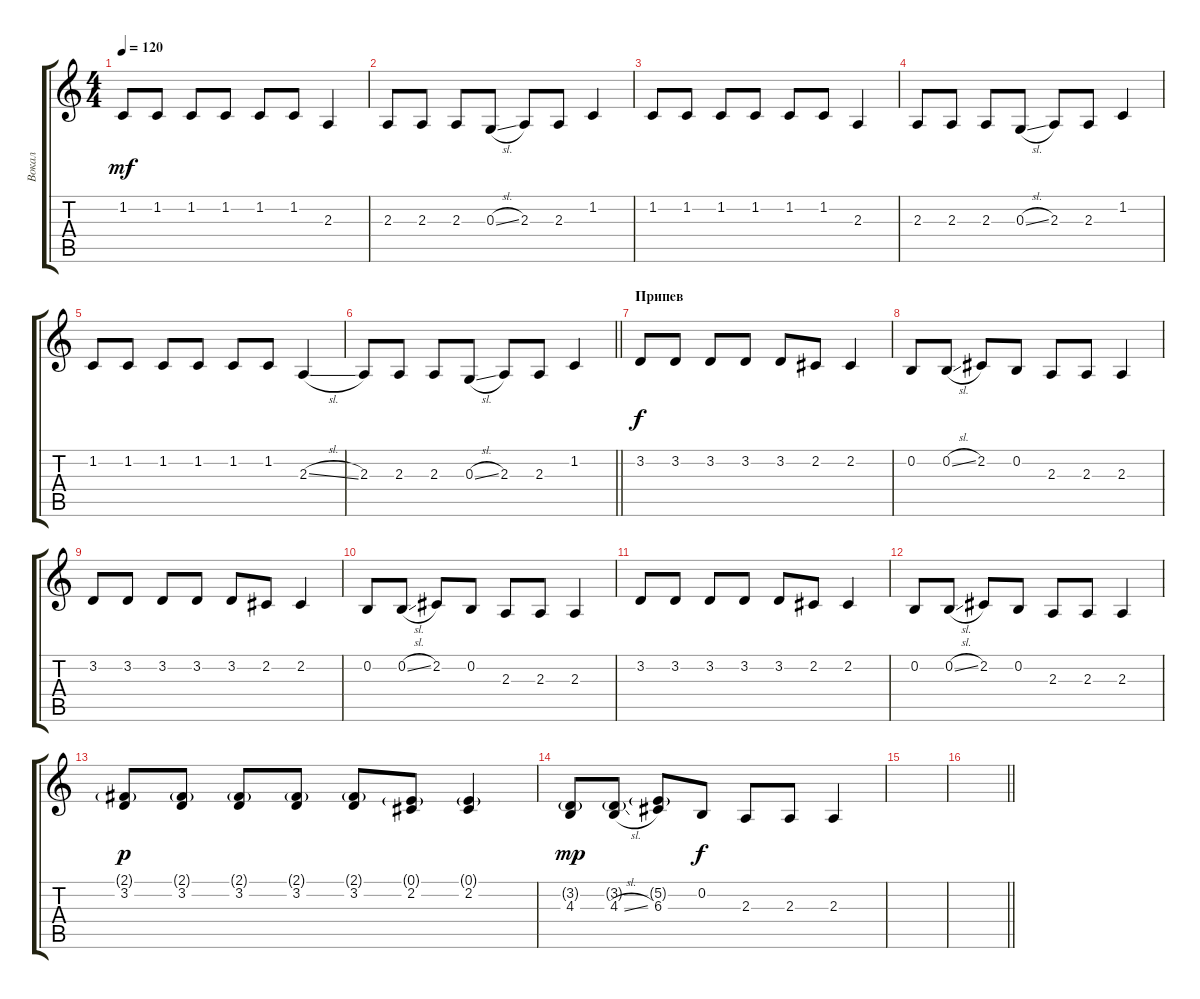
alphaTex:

\track ("Вокал" "Вокал") {instrument altosax}
\staff {score tabs}
\tuning (E4 B3 G3 D3 A2 E2) {hide}
\ts (4 4)
\tempo 120
\clef g2
\ks c
1.2.8{dy mf} 1.2.8 1.2.8 1.2.8 1.2.8 1.2.8 2.3.4 |
2.3.8 2.3.8 2.3.8 0.3{sl}.8 2.3.8 2.3.8 1.2.4 |
1.2.8 1.2.8 1.2.8 1.2.8 1.2.8 1.2.8 2.3.4 |
2.3.8 2.3.8 2.3.8 0.3{sl}.8 2.3.8 2.3.8 1.2.4 |
1.2.8 1.2.8 1.2.8 1.2.8 1.2.8 1.2.8 2.3{sl}.4 |
\barLineRight lightlight
2.3.8 2.3.8 2.3.8 0.3{sl}.8 2.3.8 2.3.8 1.2.4 |
\section ("" "Припев")
3.2.8{dy f} 3.2.8 3.2.8 3.2.8 3.2.8 2.2.8 2.2.4 |
0.2.8 0.2{sl}.8 2.2.8 0.2.8 2.3.8 2.3.8 2.3.4 |
3.2.8 3.2.8 3.2.8 3.2.8 3.2.8 2.2.8 2.2.4 |
0.2.8 0.2{sl}.8 2.2.8 0.2.8 2.3.8 2.3.8 2.3.4 |
3.2.8 3.2.8 3.2.8 3.2.8 3.2.8 2.2.8 2.2.4 |
0.2.8 0.2{sl}.8 2.2.8 0.2.8 2.3.8 2.3.8 2.3.4 |
(2.1{g} 3.2).8{dy p} (2.1{g} 3.2).8 (2.1{g} 3.2).8 (2.1{g} 3.2).8 (2.1{g} 3.2).8 (0.1{g} 2.2).8 (0.1{g} 2.2).4 |
(3.2{g} 4.3).8{dy mp} (3.2{g} 4.3{sl}).8 (5.2{g} 6.3).8 0.2.8{dy f} 2.3.8 2.3.8 2.3.4 |
|
\barLineRight lightlight
